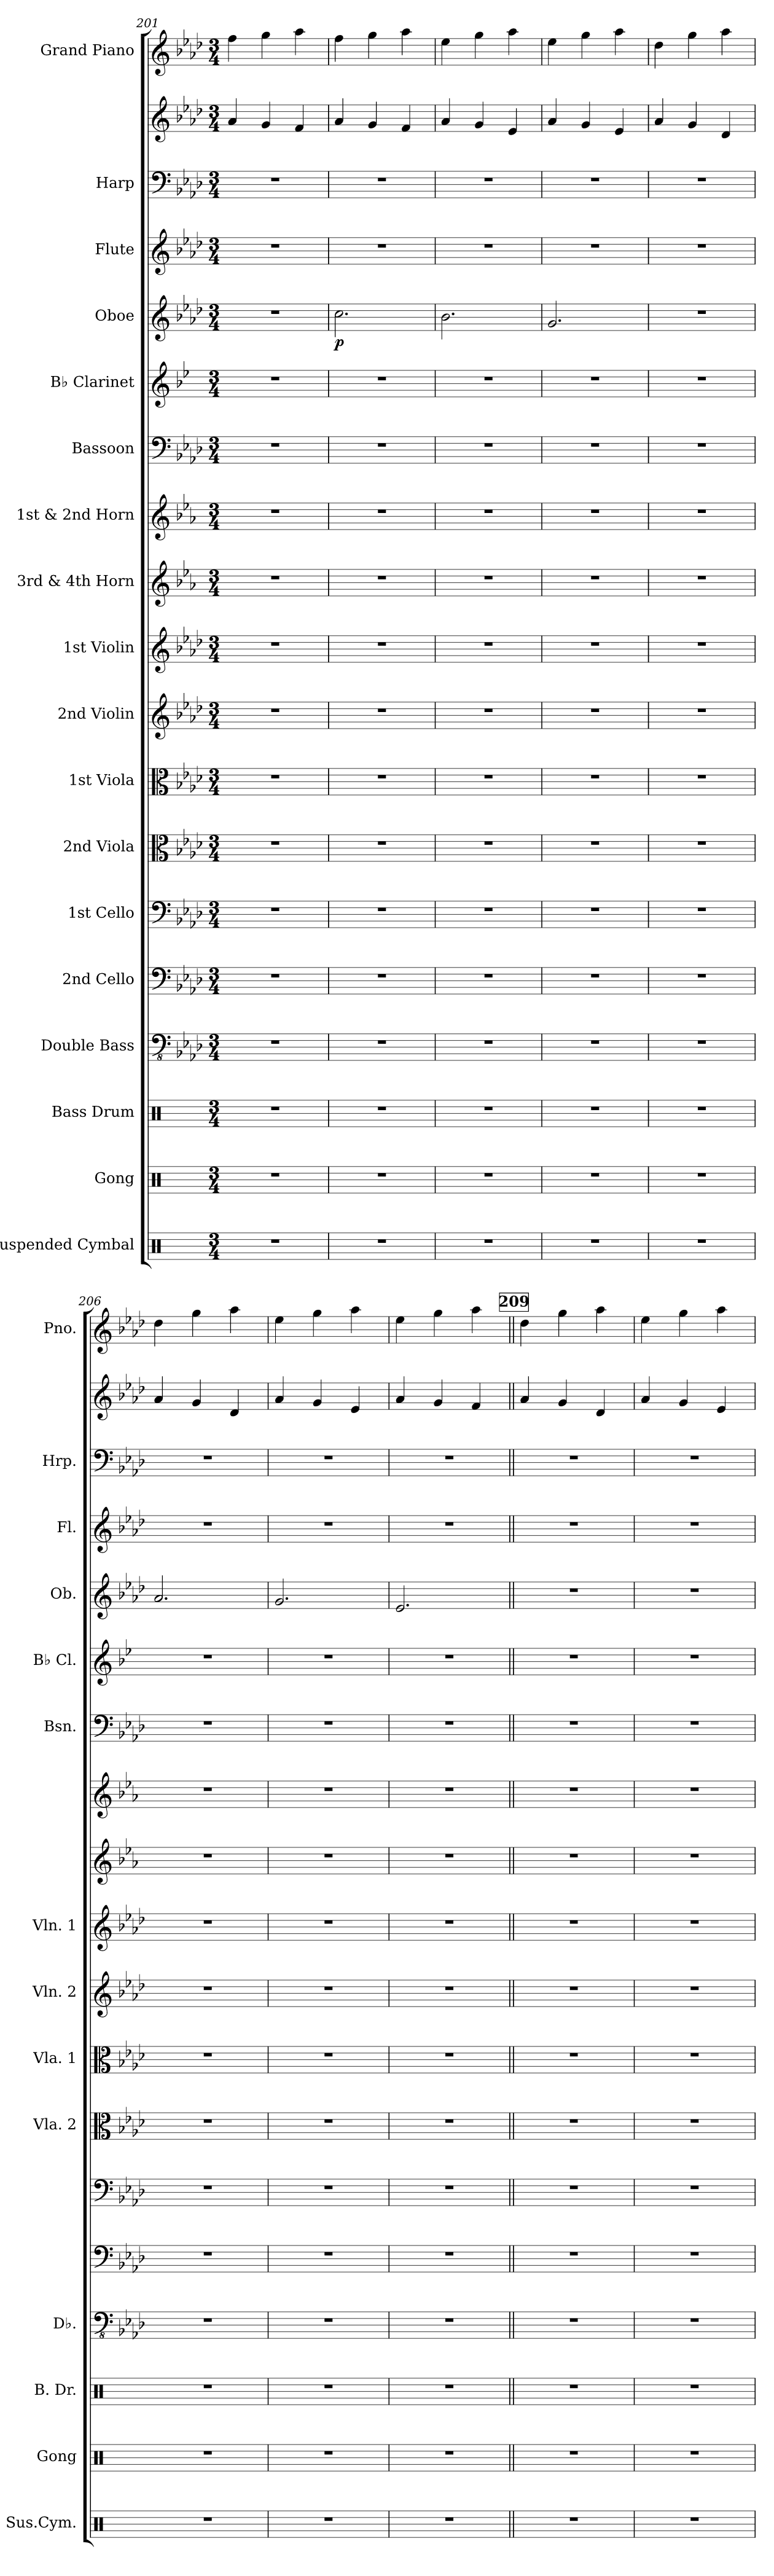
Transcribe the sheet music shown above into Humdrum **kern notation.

**kern	**kern	**kern	**kern	**kern	**kern	**kern	**kern	**kern	**kern	**kern	**kern	**kern	**kern	**kern	**dynam	**kern	**kern	**kern	**kern
*part18	*part17	*part16	*part15	*part14	*part13	*part12	*part11	*part10	*part9	*part8	*part7	*part6	*part5	*part4	*part4	*part3	*part2	*part2	*part1
*staff19	*staff18	*staff17	*staff16	*staff15	*staff14	*staff13	*staff12	*staff11	*staff10	*staff9	*staff8	*staff7	*staff6	*staff5	*staff5	*staff4	*staff3	*staff2	*staff1
*I"Suspended Cymbal	*I"Gong	*I"Bass Drum	*I"Double Bass	*I"2nd Cello	*I"1st Cello	*I"2nd Viola	*I"1st Viola	*I"2nd Violin	*I"1st Violin	*I"3rd &amp; 4th Horn	*I"1st &amp; 2nd Horn	*I"Bassoon	*I"B♭ Clarinet	*I"Oboe	*	*I"Flute	*I"Harp	*	*I"Grand Piano
*I'Sus.Cym.	*I'Gong	*I'B. Dr.	*I'Db.	*	*	*I'Vla. 2	*I'Vla. 1	*I'Vln. 2	*I'Vln. 1	*	*	*I'Bsn.	*I'B♭ Cl.	*I'Ob.	*	*I'Fl.	*I'Hrp.	*	*I'Pno.
*clefX	*clefX	*clefX	*clefFv4	*clefF4	*clefF4	*clefC3	*clefC3	*clefG2	*clefG2	*clefG2	*clefG2	*clefF4	*clefG2	*clefG2	*	*clefG2	*clefF4	*clefG2	*clefG2
*	*	*	*ITrd7c12	*	*	*	*	*	*	*ITrd4c7	*ITrd4c7	*	*ITrd1c2	*	*	*	*	*	*
*k[]	*k[]	*k[]	*k[b-e-a-d-]	*k[b-e-a-d-]	*k[b-e-a-d-]	*k[b-e-a-d-]	*k[b-e-a-d-]	*k[b-e-a-d-]	*k[b-e-a-d-]	*k[b-e-a-d-]	*k[b-e-a-d-]	*k[b-e-a-d-]	*k[b-e-a-d-]	*k[b-e-a-d-]	*	*k[b-e-a-d-]	*k[b-e-a-d-]	*k[b-e-a-d-]	*k[b-e-a-d-]
*M3/4	*M3/4	*M3/4	*M3/4	*M3/4	*M3/4	*M3/4	*M3/4	*M3/4	*M3/4	*M3/4	*M3/4	*M3/4	*M3/4	*M3/4	*	*M3/4	*M3/4	*M3/4	*M3/4
=201	=201	=201	=201	=201	=201	=201	=201	=201	=201	=201	=201	=201	=201	=201	=201	=201	=201	=201	=201
2.r	2.r	2.r	2.r	2.r	2.r	2.r	2.r	2.r	2.r	2.r	2.r	2.r	2.r	2.r	.	2.r	2.r	4a-/	4ff\
.	.	.	.	.	.	.	.	.	.	.	.	.	.	.	.	.	.	4g/	4gg\
.	.	.	.	.	.	.	.	.	.	.	.	.	.	.	.	.	.	4f/	4aa-\
=202	=202	=202	=202	=202	=202	=202	=202	=202	=202	=202	=202	=202	=202	=202	=202	=202	=202	=202	=202
!	!	!	!	!	!	!	!	!	!	!	!	!	!	!	!LO:DY:b	!	!	!	!
2.r	2.r	2.r	2.r	2.r	2.r	2.r	2.r	2.r	2.r	2.r	2.r	2.r	2.r	2.cc\	p	2.r	2.r	4a-/	4ff\
.	.	.	.	.	.	.	.	.	.	.	.	.	.	.	.	.	.	4g/	4gg\
.	.	.	.	.	.	.	.	.	.	.	.	.	.	.	.	.	.	4f/	4aa-\
!!LO:PB:g=z
=203	=203	=203	=203	=203	=203	=203	=203	=203	=203	=203	=203	=203	=203	=203	=203	=203	=203	=203	=203
2.r	2.r	2.r	2.r	2.r	2.r	2.r	2.r	2.r	2.r	2.r	2.r	2.r	2.r	2.b-\	.	2.r	2.r	4a-/	4ee-\
.	.	.	.	.	.	.	.	.	.	.	.	.	.	.	.	.	.	4g/	4gg\
.	.	.	.	.	.	.	.	.	.	.	.	.	.	.	.	.	.	4e-/	4aa-\
=204	=204	=204	=204	=204	=204	=204	=204	=204	=204	=204	=204	=204	=204	=204	=204	=204	=204	=204	=204
2.r	2.r	2.r	2.r	2.r	2.r	2.r	2.r	2.r	2.r	2.r	2.r	2.r	2.r	2.g/	.	2.r	2.r	4a-/	4ee-\
.	.	.	.	.	.	.	.	.	.	.	.	.	.	.	.	.	.	4g/	4gg\
.	.	.	.	.	.	.	.	.	.	.	.	.	.	.	.	.	.	4e-/	4aa-\
=205	=205	=205	=205	=205	=205	=205	=205	=205	=205	=205	=205	=205	=205	=205	=205	=205	=205	=205	=205
2.r	2.r	2.r	2.r	2.r	2.r	2.r	2.r	2.r	2.r	2.r	2.r	2.r	2.r	2.r	.	2.r	2.r	4a-/	4dd-\
.	.	.	.	.	.	.	.	.	.	.	.	.	.	.	.	.	.	4g/	4gg\
.	.	.	.	.	.	.	.	.	.	.	.	.	.	.	.	.	.	4d-/	4aa-\
=206	=206	=206	=206	=206	=206	=206	=206	=206	=206	=206	=206	=206	=206	=206	=206	=206	=206	=206	=206
2.r	2.r	2.r	2.r	2.r	2.r	2.r	2.r	2.r	2.r	2.r	2.r	2.r	2.r	2.a-/	.	2.r	2.r	4a-/	4dd-\
.	.	.	.	.	.	.	.	.	.	.	.	.	.	.	.	.	.	4g/	4gg\
.	.	.	.	.	.	.	.	.	.	.	.	.	.	.	.	.	.	4d-/	4aa-\
=207	=207	=207	=207	=207	=207	=207	=207	=207	=207	=207	=207	=207	=207	=207	=207	=207	=207	=207	=207
2.r	2.r	2.r	2.r	2.r	2.r	2.r	2.r	2.r	2.r	2.r	2.r	2.r	2.r	2.g/	.	2.r	2.r	4a-/	4ee-\
.	.	.	.	.	.	.	.	.	.	.	.	.	.	.	.	.	.	4g/	4gg\
.	.	.	.	.	.	.	.	.	.	.	.	.	.	.	.	.	.	4e-/	4aa-\
=208	=208	=208	=208	=208	=208	=208	=208	=208	=208	=208	=208	=208	=208	=208	=208	=208	=208	=208	=208
2.r	2.r	2.r	2.r	2.r	2.r	2.r	2.r	2.r	2.r	2.r	2.r	2.r	2.r	2.e-/	.	2.r	2.r	4a-/	4ee-\
.	.	.	.	.	.	.	.	.	.	.	.	.	.	.	.	.	.	4g/	4gg\
.	.	.	.	.	.	.	.	.	.	.	.	.	.	.	.	.	.	4f/	4aa-\
!!LO:REH:place=s1:a:B:fs=14:t=209
=209||	=209||	=209||	=209||	=209||	=209||	=209||	=209||	=209||	=209||	=209||	=209||	=209||	=209||	=209||	=209||	=209||	=209||	=209||	=209||
2.r	2.r	2.r	2.r	2.r	2.r	2.r	2.r	2.r	2.r	2.r	2.r	2.r	2.r	2.r	.	2.r	2.r	4a-/	4dd-\
.	.	.	.	.	.	.	.	.	.	.	.	.	.	.	.	.	.	4g/	4gg\
.	.	.	.	.	.	.	.	.	.	.	.	.	.	.	.	.	.	4d-/	4aa-\
=210	=210	=210	=210	=210	=210	=210	=210	=210	=210	=210	=210	=210	=210	=210	=210	=210	=210	=210	=210
2.r	2.r	2.r	2.r	2.r	2.r	2.r	2.r	2.r	2.r	2.r	2.r	2.r	2.r	2.r	.	2.r	2.r	4a-/	4ee-\
.	.	.	.	.	.	.	.	.	.	.	.	.	.	.	.	.	.	4g/	4gg\
.	.	.	.	.	.	.	.	.	.	.	.	.	.	.	.	.	.	4e-/	4aa-\
=	=	=	=	=	=	=	=	=	=	=	=	=	=	=	=	=	=	=	=
*-	*-	*-	*-	*-	*-	*-	*-	*-	*-	*-	*-	*-	*-	*-	*-	*-	*-	*-	*-
